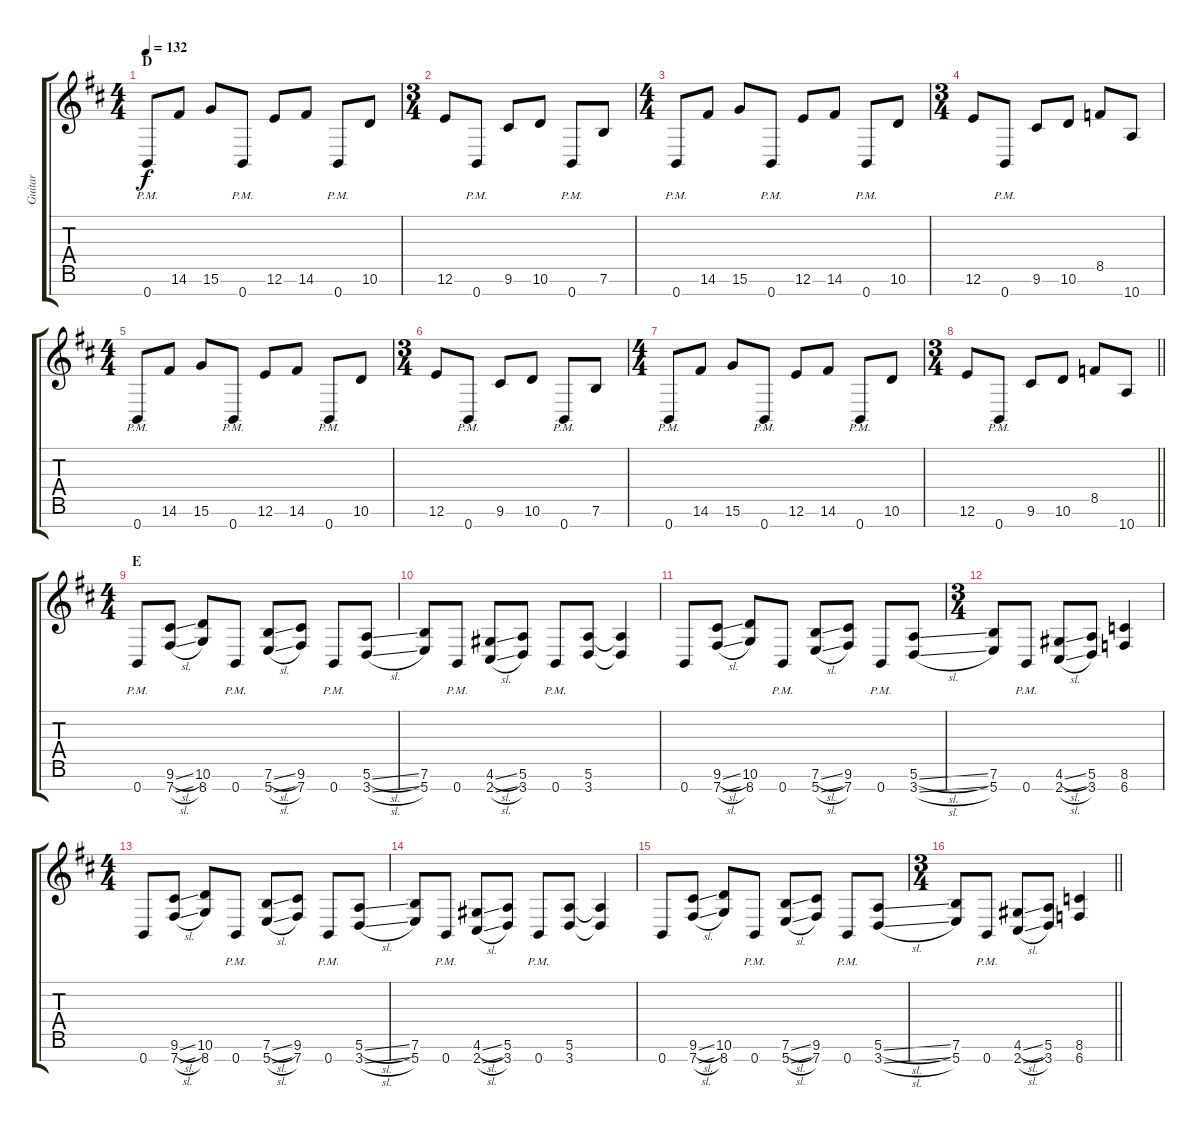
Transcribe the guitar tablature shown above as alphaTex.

\track ("Guitar" "Guitar") {instrument acousticguitarsteel}
\staff {score tabs}
\tuning (E4 B3 G3 D3 A2 E2 B1) {hide}
\ts (4 4)
\section ("" "D")
\tempo 132
\clef g2
\ks bminor
0.7{pm}.8{dy f instrument distortionguitar} 14.6.8 15.6.8 0.7{pm}.8 12.6.8 14.6.8 0.7{pm}.8 10.6.8 |
\ts (3 4)
12.6.8 0.7{pm}.8 9.6.8 10.6.8 0.7{pm}.8 7.6.8 |
\ts (4 4)
0.7{pm}.8 14.6.8 15.6.8 0.7{pm}.8 12.6.8 14.6.8 0.7{pm}.8 10.6.8 |
\ts (3 4)
12.6.8 0.7{pm}.8 9.6.8 10.6.8 8.5.8 10.7.8 |
\ts (4 4)
0.7{pm}.8 14.6.8 15.6.8 0.7{pm}.8 12.6.8 14.6.8 0.7{pm}.8 10.6.8 |
\ts (3 4)
12.6.8 0.7{pm}.8 9.6.8 10.6.8 0.7{pm}.8 7.6.8 |
\ts (4 4)
0.7{pm}.8{instrument distortionguitar} 14.6.8 15.6.8 0.7{pm}.8 12.6.8 14.6.8 0.7{pm}.8 10.6.8 |
\ts (3 4)
\barLineRight lightlight
12.6.8 0.7{pm}.8 9.6.8 10.6.8 8.5.8 10.7.8 |
\ts (4 4)
\section ("" "E")
0.7{pm}.8 (9.6{sl} 7.7{sl}).8 (10.6 8.7).8 0.7{pm}.8 (7.6{sl} 5.7{sl}).8 (9.6 7.7).8 0.7{pm}.8 (5.6{sl} 3.7{sl}).8 |
(7.6 5.7).8 0.7{pm}.8 (4.6{sl} 2.7{sl}).8 (5.6 3.7).8 0.7{pm}.8 (5.6 3.7).8 (5.6{t} 3.7{t}).4 |
0.7.8 (9.6{sl} 7.7{sl}).8 (10.6 8.7).8 0.7{pm}.8 (7.6{sl} 5.7{sl}).8 (9.6 7.7).8 0.7{pm}.8 (5.6{sl} 3.7{sl}).8 |
\ts (3 4)
(7.6 5.7).8 0.7{pm}.8 (4.6{sl} 2.7{sl}).8 (5.6 3.7).8 (8.6 6.7).4 |
\ts (4 4)
0.7.8 (9.6{sl} 7.7{sl}).8 (10.6 8.7).8 0.7{pm}.8 (7.6{sl} 5.7{sl}).8 (9.6 7.7).8 0.7{pm}.8 (5.6{sl} 3.7{sl}).8 |
(7.6 5.7).8 0.7{pm}.8 (4.6{sl} 2.7{sl}).8 (5.6 3.7).8 0.7{pm}.8 (5.6 3.7).8 (5.6{t} 3.7{t}).4 |
0.7.8 (9.6{sl} 7.7{sl}).8 (10.6 8.7).8 0.7{pm}.8 (7.6{sl} 5.7{sl}).8 (9.6 7.7).8 0.7{pm}.8 (5.6{sl} 3.7{sl}).8 |
\ts (3 4)
\barLineRight lightlight
(7.6 5.7).8 0.7{pm}.8 (4.6{sl} 2.7{sl}).8 (5.6 3.7).8 (8.6 6.7).4
